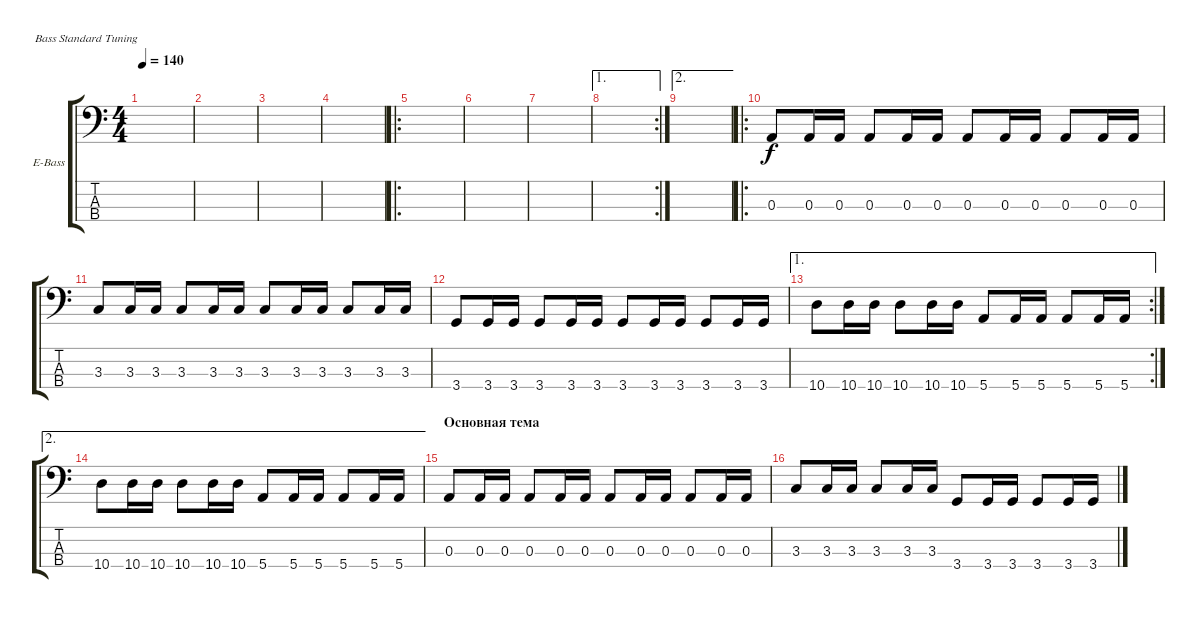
\bracketExtendMode groupsimilarinstruments
\firstSystemTrackNameOrientation horizontal
\otherSystemsTrackNameOrientation horizontal
\track ("БАСС" "E-Bass") {solo instrument electricbassfinger}
\staff {score tabs}
\tuning (G2 D2 A1 E1)
\ts (4 4)
\tempo 140
\clef f4
\ks c
|
|
|
|
\ro
|
|
|
\ae 1
\rc 2
|
\ae 2
|
\ro
0.3.8 0.3.16 0.3.16 0.3.8 0.3.16 0.3.16 0.3.8 0.3.16 0.3.16 0.3.8 0.3.16 0.3.16 |
3.3.8 3.3.16 3.3.16 3.3.8 3.3.16 3.3.16 3.3.8 3.3.16 3.3.16 3.3.8 3.3.16 3.3.16 |
3.4.8 3.4.16 3.4.16 3.4.8 3.4.16 3.4.16 3.4.8 3.4.16 3.4.16 3.4.8 3.4.16 3.4.16 |
\ae 1
\rc 2
10.4.8 10.4.16 10.4.16 10.4.8 10.4.16 10.4.16 5.4.8 5.4.16 5.4.16 5.4.8 5.4.16 5.4.16 |
\ae 2
10.4.8 10.4.16 10.4.16 10.4.8 10.4.16 10.4.16 5.4.8 5.4.16 5.4.16 5.4.8 5.4.16 5.4.16 |
\section ("" "Основная тема")
0.3.8 0.3.16 0.3.16 0.3.8 0.3.16 0.3.16 0.3.8 0.3.16 0.3.16 0.3.8 0.3.16 0.3.16 |
3.3.8 3.3.16 3.3.16 3.3.8 3.3.16 3.3.16 3.4.8 3.4.16 3.4.16 3.4.8 3.4.16 3.4.16
